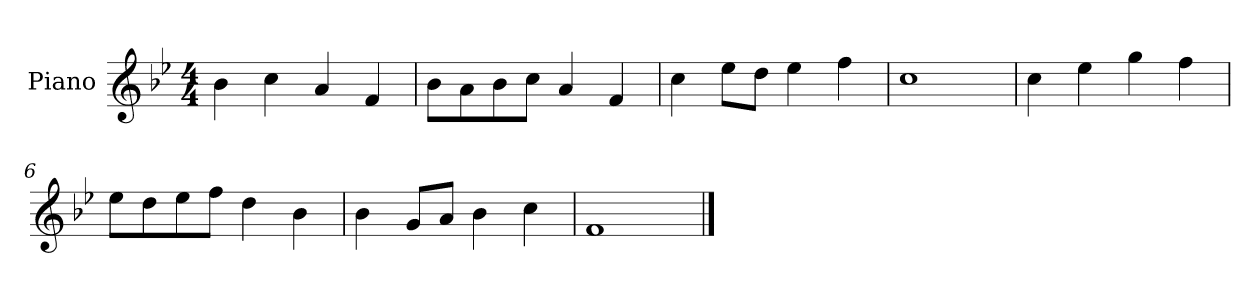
**kern
*part1
*staff1
*I"Piano
*I'P-no
*clefG2
*k[b-e-]
*M4/4
*MM90
=1
4b-\
4cc\
4a/
4f/
=2
8b-\L
8a\
8b-\
8cc\J
4a/
4f/
=3
4cc\
8ee-\L
8dd\J
4ee-\
4ff\
=4
1cc
=5
4cc\
4ee-\
4gg\
4ff\
=6
8ee-\L
8dd\
8ee-\
8ff\J
4dd\
4b-\
=7
4b-\
8g/L
8a/J
4b-\
4cc\
=8
1f
==
*-
